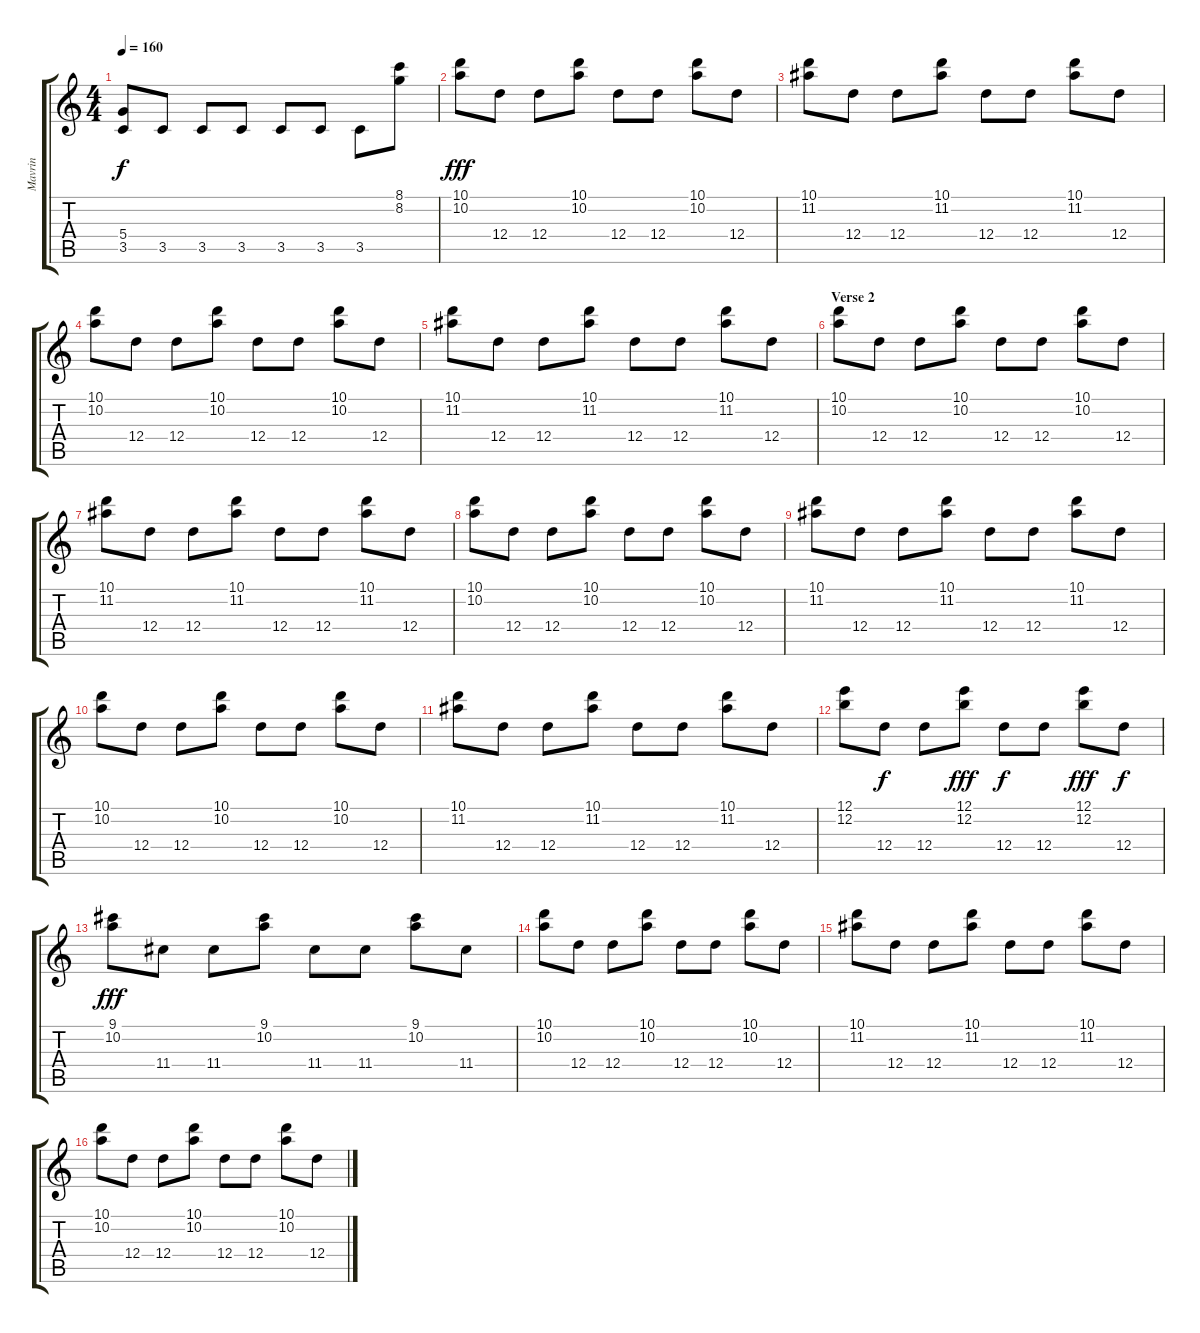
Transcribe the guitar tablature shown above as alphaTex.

\track ("Mavrin" "Mavrin") {instrument overdrivenguitar}
\staff {score tabs}
\tuning (E4 B3 G3 D3 A2 E2) {hide}
\ts (4 4)
\tempo 160
\clef g2
\ks c
(5.4 3.5).8{dy f} 3.5.8 3.5.8 3.5.8 3.5.8 3.5.8 3.5.8 (8.1 8.2).8 |
(10.1 10.2).8{dy fff} 12.4.8 12.4.8 (10.1 10.2).8 12.4.8 12.4.8 (10.1 10.2).8 12.4.8 |
(10.1 11.2).8 12.4.8 12.4.8 (10.1 11.2).8 12.4.8 12.4.8 (10.1 11.2).8 12.4.8 |
(10.1 10.2).8 12.4.8 12.4.8 (10.1 10.2).8 12.4.8 12.4.8 (10.1 10.2).8 12.4.8 |
(10.1 11.2).8 12.4.8 12.4.8 (10.1 11.2).8 12.4.8 12.4.8 (10.1 11.2).8 12.4.8 |
\section ("" "Verse 2")
(10.1 10.2).8 12.4.8 12.4.8 (10.1 10.2).8 12.4.8 12.4.8 (10.1 10.2).8 12.4.8 |
(10.1 11.2).8 12.4.8 12.4.8 (10.1 11.2).8 12.4.8 12.4.8 (10.1 11.2).8 12.4.8 |
(10.1 10.2).8 12.4.8 12.4.8 (10.1 10.2).8 12.4.8 12.4.8 (10.1 10.2).8 12.4.8 |
(10.1 11.2).8 12.4.8 12.4.8 (10.1 11.2).8 12.4.8 12.4.8 (10.1 11.2).8 12.4.8 |
(10.1 10.2).8 12.4.8 12.4.8 (10.1 10.2).8 12.4.8 12.4.8 (10.1 10.2).8 12.4.8 |
(10.1 11.2).8 12.4.8 12.4.8 (10.1 11.2).8 12.4.8 12.4.8 (10.1 11.2).8 12.4.8 |
(12.1 12.2).8 12.4.8{dy f} 12.4.8 (12.1 12.2).8{dy fff} 12.4.8{dy f} 12.4.8 (12.1 12.2).8{dy fff} 12.4.8{dy f} |
(9.1 10.2).8{dy fff} 11.4.8 11.4.8 (9.1 10.2).8 11.4.8 11.4.8 (9.1 10.2).8 11.4.8 |
(10.1 10.2).8 12.4.8 12.4.8 (10.1 10.2).8 12.4.8 12.4.8 (10.1 10.2).8 12.4.8 |
(10.1 11.2).8 12.4.8 12.4.8 (10.1 11.2).8 12.4.8 12.4.8 (10.1 11.2).8 12.4.8 |
(10.1 10.2).8 12.4.8 12.4.8 (10.1 10.2).8 12.4.8 12.4.8 (10.1 10.2).8 12.4.8
